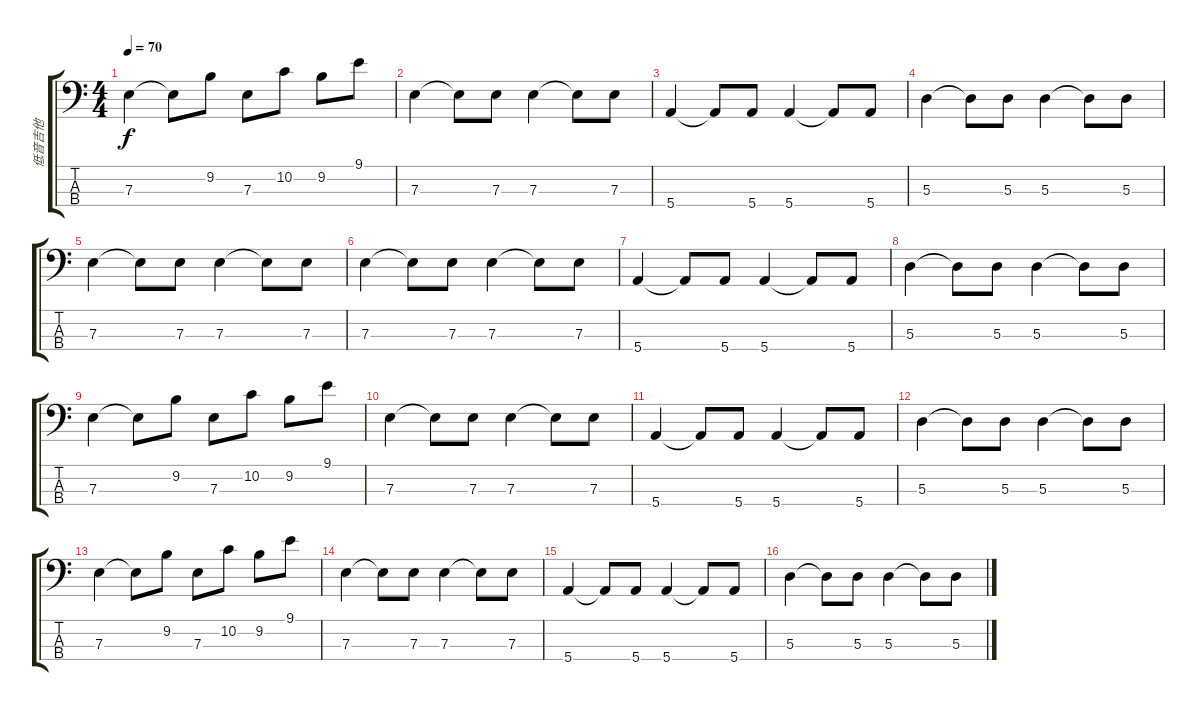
\track ("低音吉他" "低音吉他") {instrument electricbassfinger}
\staff {score tabs}
\tuning (G2 D2 A1 E1) {hide}
\ts (4 4)
\tempo 70
\clef f4
\ks c
7.3.4{dy f} 7.3{t}.8 9.2.8 7.3.8 10.2.8 9.2.8 9.1.8 |
7.3.4 7.3{t}.8 7.3.8 7.3.4 7.3{t}.8 7.3.8 |
5.4.4 5.4{t}.8 5.4.8 5.4.4 5.4{t}.8 5.4.8 |
5.3.4 5.3{t}.8 5.3.8 5.3.4 5.3{t}.8 5.3.8 |
7.3.4 7.3{t}.8 7.3.8 7.3.4 7.3{t}.8 7.3.8 |
7.3.4 7.3{t}.8 7.3.8 7.3.4 7.3{t}.8 7.3.8 |
5.4.4 5.4{t}.8 5.4.8 5.4.4 5.4{t}.8 5.4.8 |
5.3.4 5.3{t}.8 5.3.8 5.3.4 5.3{t}.8 5.3.8 |
7.3.4 7.3{t}.8 9.2.8 7.3.8 10.2.8 9.2.8 9.1.8 |
7.3.4 7.3{t}.8 7.3.8 7.3.4 7.3{t}.8 7.3.8 |
5.4.4 5.4{t}.8 5.4.8 5.4.4 5.4{t}.8 5.4.8 |
5.3.4 5.3{t}.8 5.3.8 5.3.4 5.3{t}.8 5.3.8 |
7.3.4 7.3{t}.8 9.2.8 7.3.8 10.2.8 9.2.8 9.1.8 |
7.3.4 7.3{t}.8 7.3.8 7.3.4 7.3{t}.8 7.3.8 |
5.4.4 5.4{t}.8 5.4.8 5.4.4 5.4{t}.8 5.4.8 |
5.3.4 5.3{t}.8 5.3.8 5.3.4 5.3{t}.8 5.3.8
